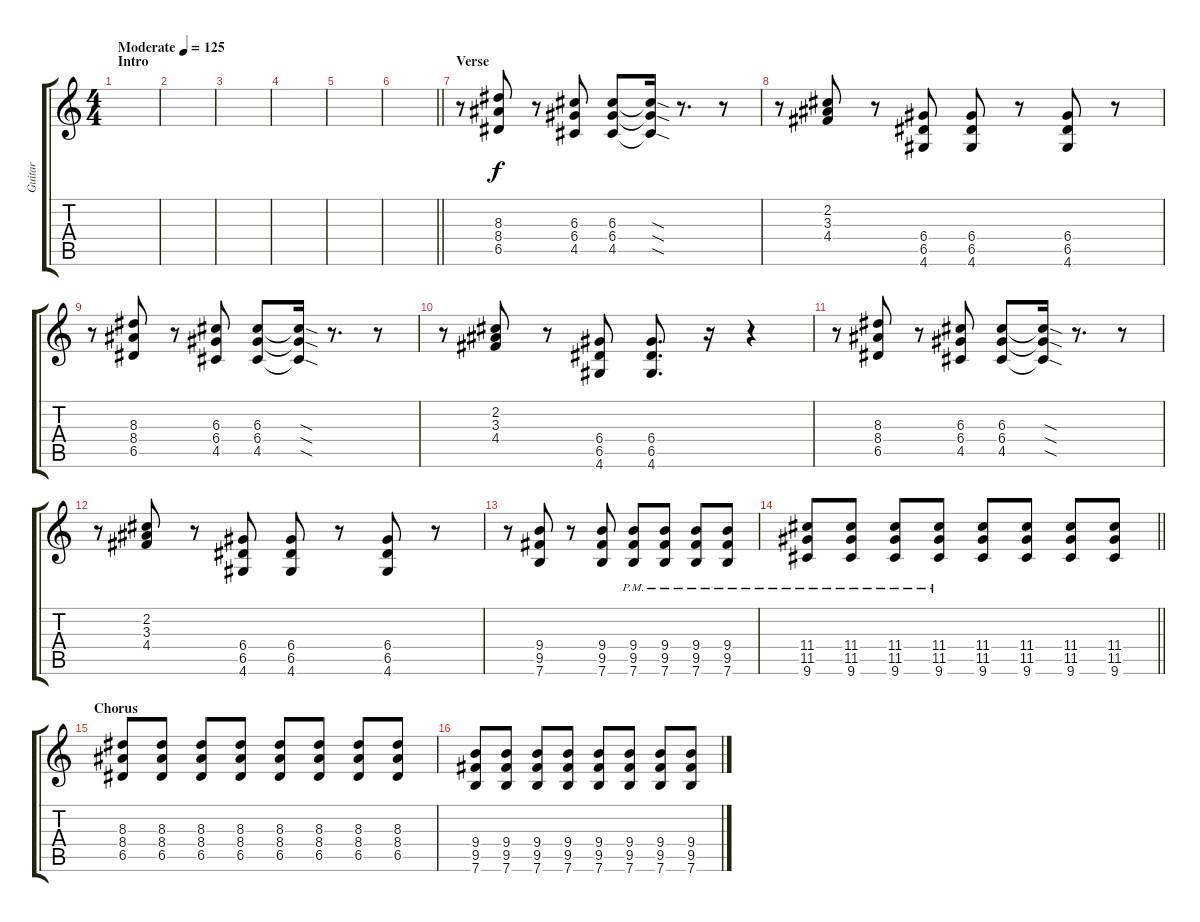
\track ("Guitar" "Guitar") {instrument distortionguitar}
\staff {score tabs}
\tuning (E4 B3 G3 D3 A2 E2) {hide}
\ts (4 4)
\section ("" "Intro")
\tempo (125 "Moderate")
\clef g2
\ks c
|
|
|
|
|
\barLineRight lightlight
|
\section ("" "Verse")
r.8{balance 14} (8.3 8.4 6.5).8 r.8 (6.3 6.4 4.5).8 (6.3 6.4 4.5).8 (6.3{sod t} 6.4{sod t} 4.5{sod t}).16 r.8{d} r.8 |
r.8 (2.2 3.3 4.4).8 r.8 (6.4 6.5 4.6).8 (6.4 6.5 4.6).8 r.8 (6.4 6.5 4.6).8 r.8 |
r.8 (8.3 8.4 6.5).8 r.8 (6.3 6.4 4.5).8 (6.3 6.4 4.5).8 (6.3{sod t} 6.4{sod t} 4.5{sod t}).16 r.8{d} r.8 |
r.8 (2.2 3.3 4.4).8 r.8 (6.4 6.5 4.6).8 (6.4 6.5 4.6).8{d} r.16 r.4 |
r.8 (8.3 8.4 6.5).8 r.8 (6.3 6.4 4.5).8 (6.3 6.4 4.5).8 (6.3{sod t} 6.4{sod t} 4.5{sod t}).16 r.8{d} r.8 |
r.8 (2.2 3.3 4.4).8 r.8 (6.4 6.5 4.6).8 (6.4 6.5 4.6).8 r.8 (6.4 6.5 4.6).8 r.8 |
r.8 (9.4 9.5 7.6).8 r.8 (9.4 9.5 7.6).8 (9.4{pm} 9.5{pm} 7.6{pm}).8 (9.4{pm} 9.5{pm} 7.6{pm}).8 (9.4{pm} 9.5{pm} 7.6{pm}).8 (9.4{pm} 9.5{pm} 7.6{pm}).8 |
\barLineRight lightlight
(11.4{pm} 11.5{pm} 9.6{pm}).8 (11.4{pm} 11.5{pm} 9.6{pm}).8 (11.4{pm} 11.5{pm} 9.6{pm}).8 (11.4{pm} 11.5{pm} 9.6{pm}).8 (11.4 11.5 9.6).8 (11.4 11.5 9.6).8 (11.4 11.5 9.6).8 (11.4 11.5 9.6).8 |
\section ("" "Chorus")
(8.3 8.4 6.5).8{balance 16} (8.3 8.4 6.5).8 (8.3 8.4 6.5).8 (8.3 8.4 6.5).8 (8.3 8.4 6.5).8 (8.3 8.4 6.5).8 (8.3 8.4 6.5).8 (8.3 8.4 6.5).8 |
(9.4 9.5 7.6).8 (9.4 9.5 7.6).8 (9.4 9.5 7.6).8 (9.4 9.5 7.6).8 (9.4 9.5 7.6).8 (9.4 9.5 7.6).8 (9.4 9.5 7.6).8 (9.4 9.5 7.6).8
